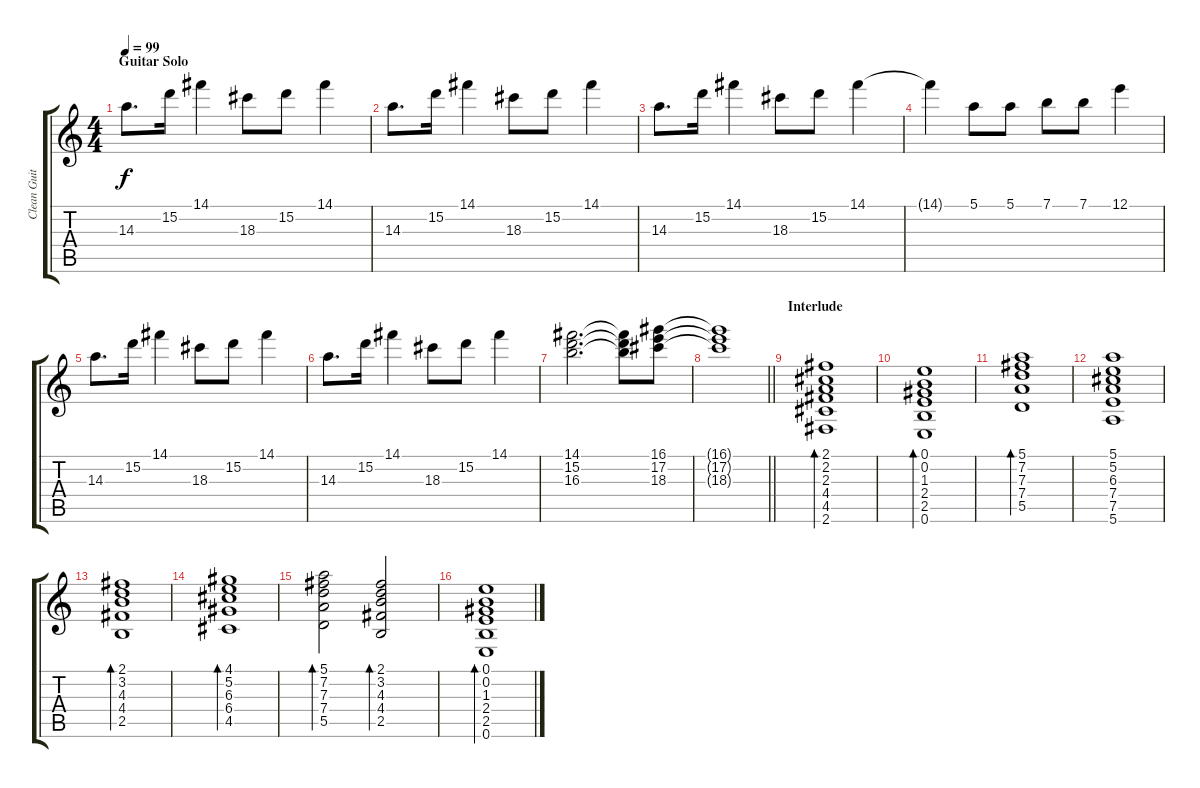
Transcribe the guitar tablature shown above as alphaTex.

\track ("Clean Guitar" "Clean Guit") {instrument electricguitarclean}
\staff {score tabs}
\tuning (E4 B3 G3 D3 A2 E2) {hide}
\ts (4 4)
\section ("" "Guitar Solo")
\tempo 99
\clef g2
\ks c
14.3.8{d dy f volume 5 instrument fx3crystal} 15.2.16 14.1.4 18.3.8 15.2.8 14.1.4 |
14.3.8{d} 15.2.16 14.1.4 18.3.8 15.2.8 14.1.4 |
14.3.8{d} 15.2.16 14.1.4 18.3.8 15.2.8 14.1.4 |
14.1{t}.4 5.1.8 5.1.8 7.1.8 7.1.8 12.1.4 |
14.3.8{d} 15.2.16 14.1.4 18.3.8 15.2.8 14.1.4 |
14.3.8{d} 15.2.16 14.1.4 18.3.8 15.2.8 14.1.4 |
(14.1 15.2 16.3).2{d} (14.1{t} 15.2{t} 16.3{t}).8 (16.1 17.2 18.3).8 |
\barLineRight lightlight
(16.1{t} 17.2{t} 18.3{t}).1 |
\section ("" "Interlude")
(2.1 2.2 2.3 4.4 4.5 2.6).1{bd 120 volume 6 instrument electricguitarclean} |
(0.1 0.2 1.3 2.4 2.5 0.6).1{bd 120} |
(5.1 7.2 7.3 7.4 5.5).1{bd 120} |
(5.1 5.2 6.3 7.4 7.5 5.6).1 |
(2.1 3.2 4.3 4.4 2.5).1{bd 120} |
(4.1 5.2 6.3 6.4 4.5).1{bd 120} |
(5.1 7.2 7.3 7.4 5.5).2{bd 120} (2.1 3.2 4.3 4.4 2.5).2{bd 120} |
(0.1 0.2 1.3 2.4 2.5 0.6).1{bd 240}
